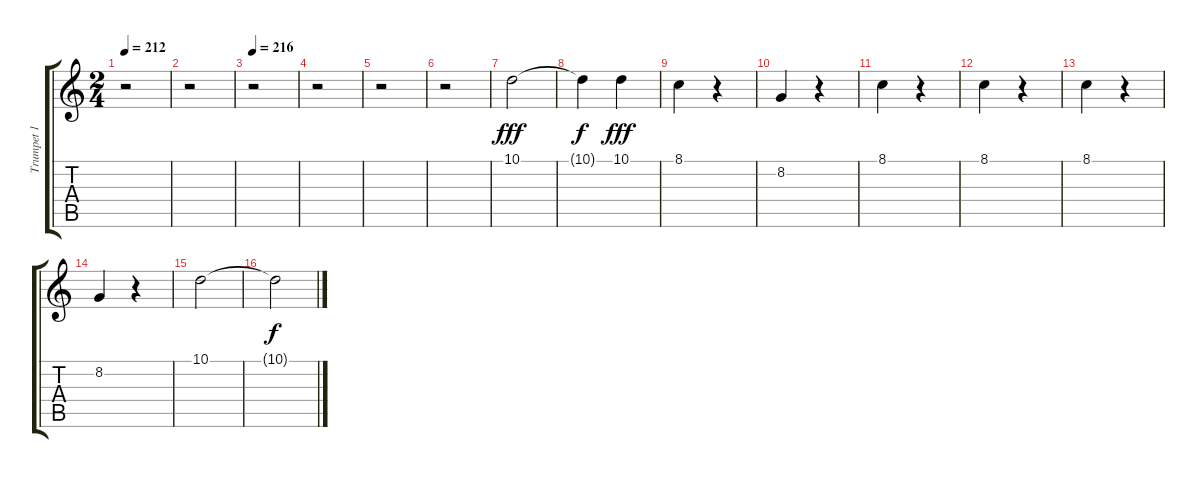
\track ("Trumpet 1" "Trumpet 1") {instrument trumpet}
\staff {score tabs}
\tuning (E4 B3 G3 D3 A2 E2) {hide}
\ts (2 4)
\tempo 212
\clef g2
\ks c
r.2{dy fff} |
r.2 |
\tempo 216
r.2 |
r.2 |
r.2 |
r.2 |
10.1.2 |
10.1{t}.4{dy f} 10.1.4{dy fff} |
8.1.4 r.4 |
8.2.4 r.4 |
8.1.4 r.4 |
8.1.4 r.4 |
8.1.4 r.4 |
8.2.4 r.4 |
10.1.2 |
10.1{t}.2{dy f}
